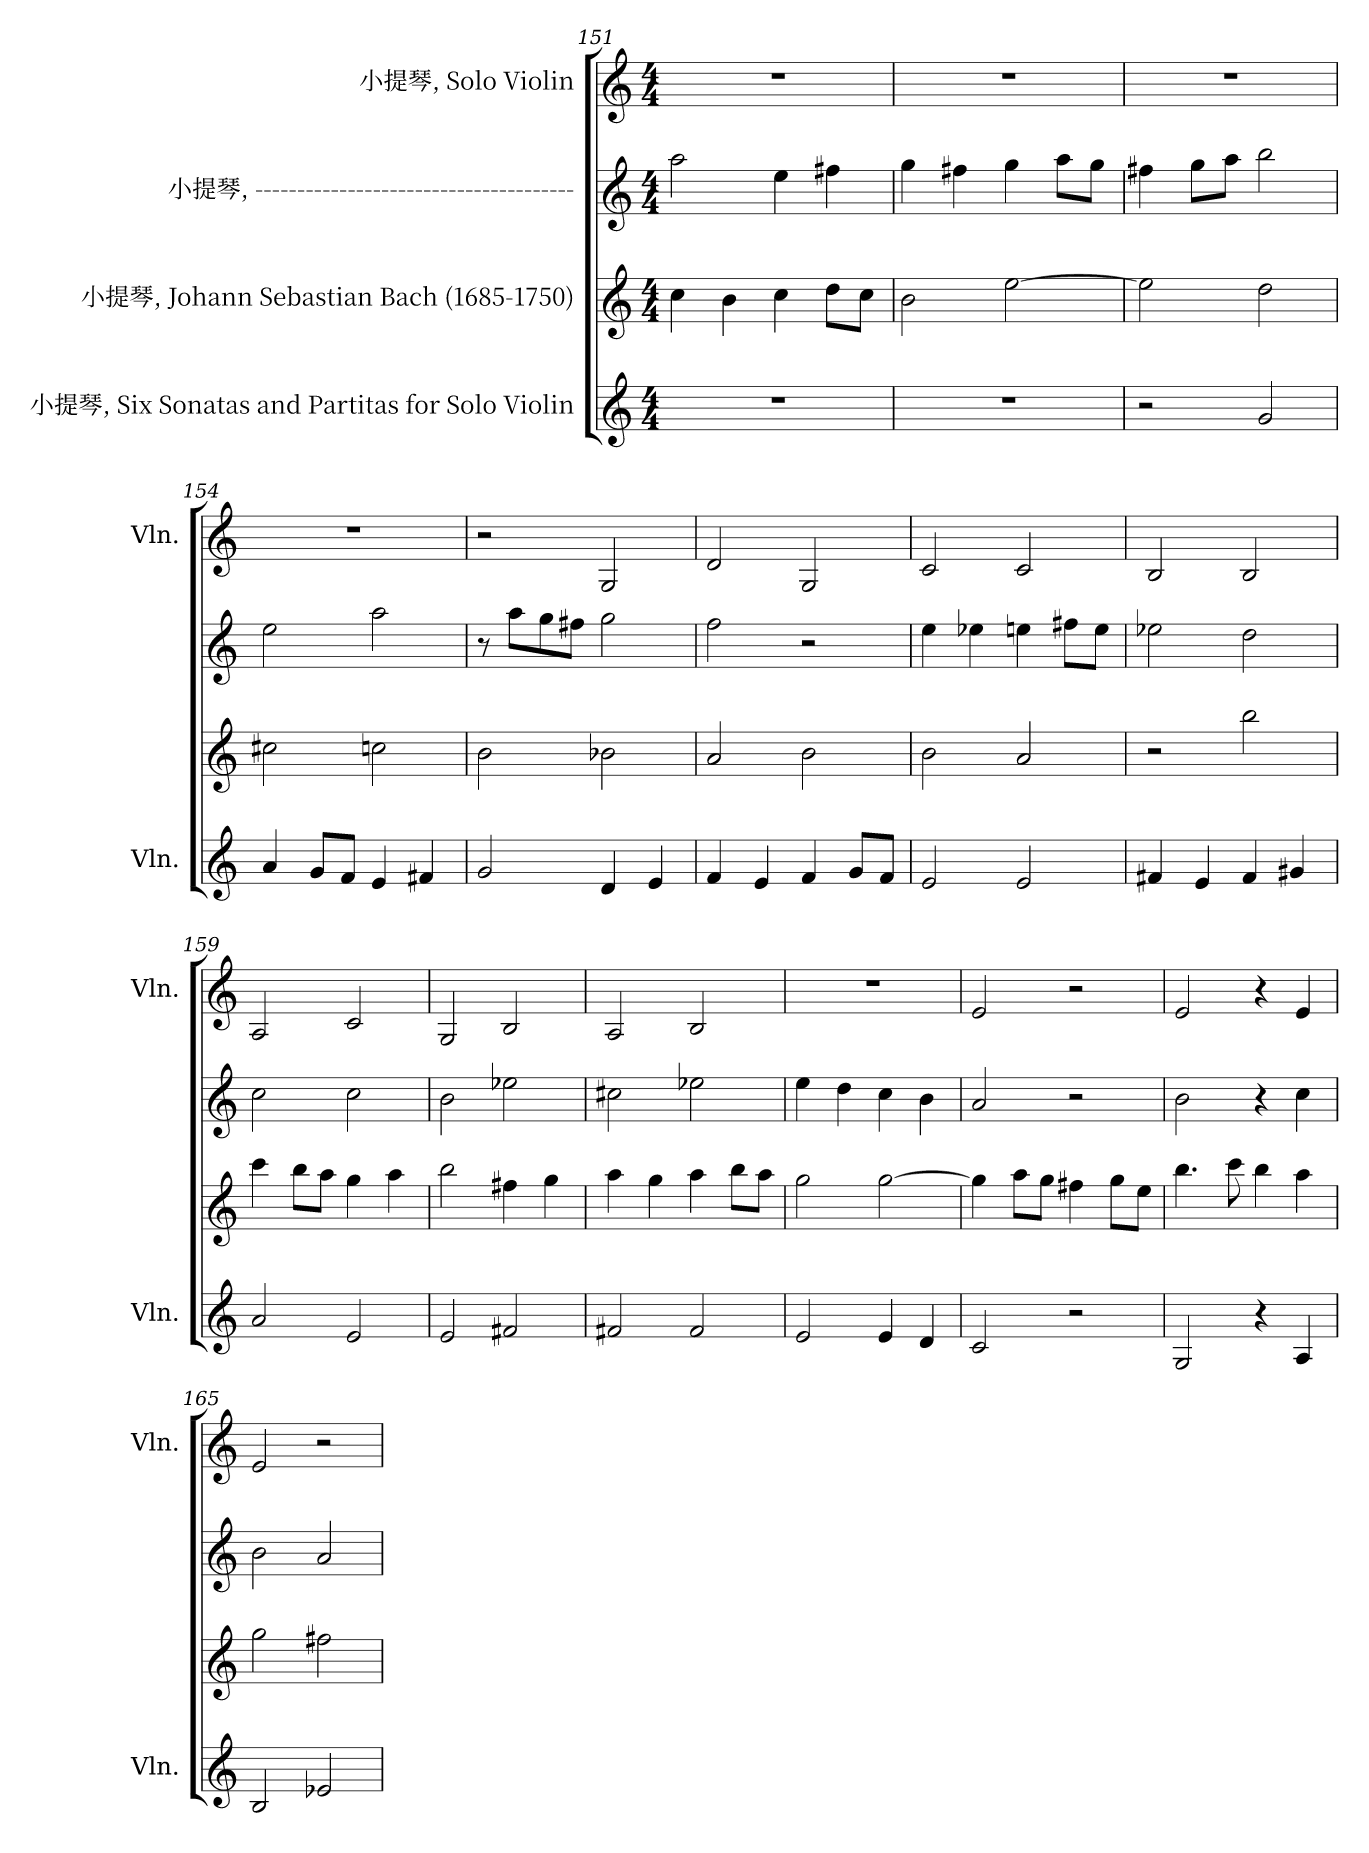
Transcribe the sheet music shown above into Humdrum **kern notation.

**kern	**kern	**kern	**kern
*part4	*part3	*part2	*part1
*staff4	*staff3	*staff2	*staff1
*I"小提琴, Six Sonatas and Partitas for Solo Violin	*I"小提琴, Johann Sebastian Bach  (1685-1750)	*I"小提琴, --------------------------------------	*I"小提琴, Solo Violin
*I'Vln.	*	*	*I'Vln.
*clefG2	*clefG2	*clefG2	*clefG2
*k[]	*k[]	*k[]	*k[]
*M4/4	*M4/4	*M4/4	*M4/4
=151	=151	=151	=151
1r	4cc\	2aa\	1r
.	4b\	.	.
.	4cc\	4ee\	.
.	8dd\L	4ff#X\	.
.	8cc\J	.	.
=152	=152	=152	=152
1r	2b\	4gg\	1r
.	.	4ff#X\	.
.	[2ee\	4gg\	.
.	.	8aa\L	.
.	.	8gg\J	.
!!LO:PB:g=z
=153	=153	=153	=153
2r	2ee\]	4ff#X\	1r
.	.	8gg\L	.
.	.	8aa\J	.
2g/	2dd\	2bb\	.
=154	=154	=154	=154
4a/	2cc#X\	2ee\	1r
8g/L	.	.	.
8f/J	.	.	.
4e/	2ccn\	2aa\	.
4f#X/	.	.	.
=155	=155	=155	=155
2g/	2b\	8r	2r
.	.	8aa\L	.
.	.	8gg\	.
.	.	8ff#X\J	.
4d/	2b-X\	2gg\	2G/
4e/	.	.	.
=156	=156	=156	=156
4f/	2a/	2ff\	2d/
4e/	.	.	.
4f/	2b\	2r	2G/
8g/L	.	.	.
8f/J	.	.	.
=157	=157	=157	=157
2e/	2b\	4ee\	2c/
.	.	4ee-X\	.
2e/	2a/	4een\	2c/
.	.	8ff#X\L	.
.	.	8ee\J	.
=158	=158	=158	=158
4f#X/	2r	2ee-X\	2B/
4e/	.	.	.
4f#/	2bb\	2dd\	2B/
4g#X/	.	.	.
!!LO:LB:g=z
=159	=159	=159	=159
2a/	4ccc\	2cc\	2A/
.	8bb\L	.	.
.	8aa\J	.	.
2e/	4gg\	2cc\	2c/
.	4aa\	.	.
=160	=160	=160	=160
2e/	2bb\	2b\	2G/
2f#X/	4ff#X\	2ee-X\	2B/
.	4gg\	.	.
=161	=161	=161	=161
2f#X/	4aa\	2cc#X\	2A/
.	4gg\	.	.
2f#/	4aa\	2ee-X\	2B/
.	8bb\L	.	.
.	8aa\J	.	.
=162	=162	=162	=162
2e/	2gg\	4ee\	1r
.	.	4dd\	.
4e/	[2gg\	4cc\	.
4d/	.	4b\	.
=163	=163	=163	=163
2c/	4gg\]	2a/	2e/
.	8aa\L	.	.
.	8gg\J	.	.
2r	4ff#X\	2r	2r
.	8gg\L	.	.
.	8ee\J	.	.
=164	=164	=164	=164
2G/	4.bb\	2b\	2e/
.	8ccc\	.	.
4r	4bb\	4r	4r
4A/	4aa\	4cc\	4e/
=165	=165	=165	=165
2B/	2gg\	2b\	2e/
2e-X/	2ff#X\	2a/	2r
=	=	=	=
*-	*-	*-	*-
